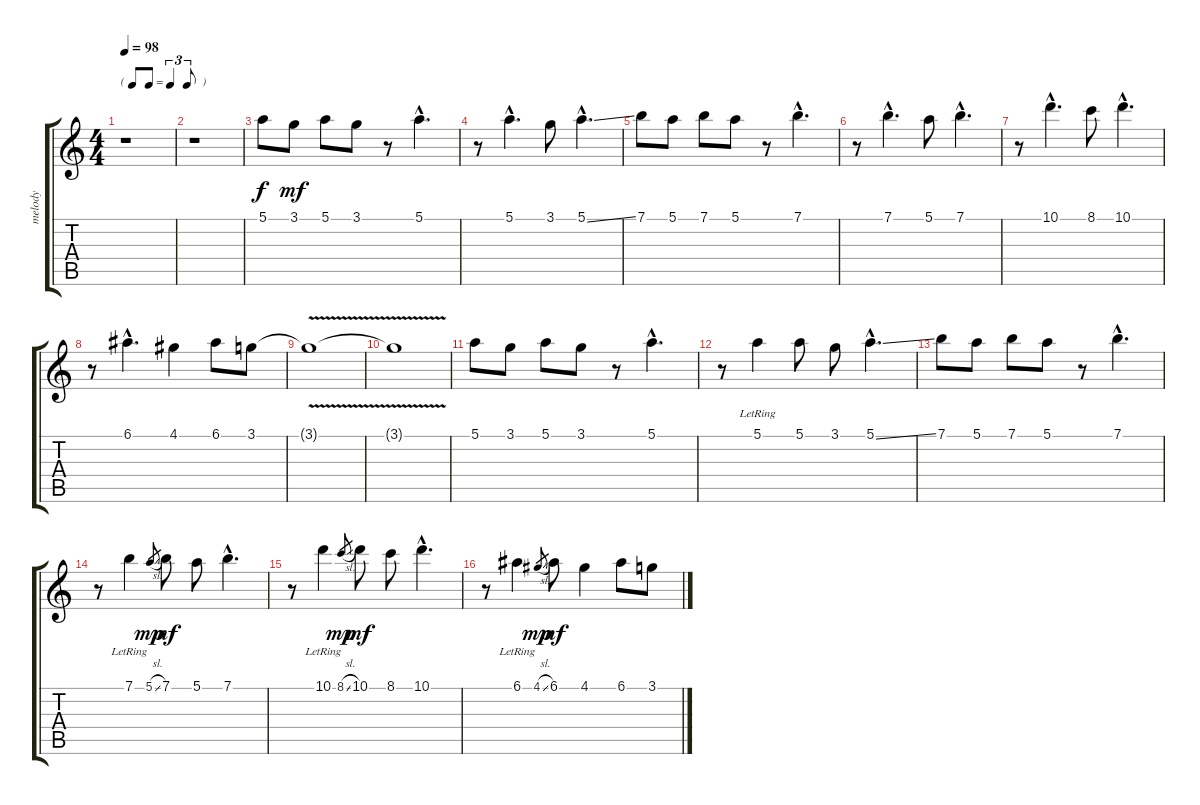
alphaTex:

\track ("melody" "melody") {instrument acousticguitarnylon}
\staff {score tabs}
\tuning (E4 B3 G3 D3 A2 E2) {hide}
\ts (4 4)
\tf triplet8th
\tempo 98
\clef g2
\ks c
r.1{dy mf} |
r.1 |
5.1.8{dy f} 3.1.8{dy mf} 5.1.8 3.1.8 r.8 5.1{hac}.4{d} |
r.8 5.1{hac}.4{d} 3.1.8 5.1{ss hac}.4{d} |
7.1.8 5.1.8 7.1.8 5.1.8 r.8 7.1{hac}.4{d} |
r.8 7.1{hac}.4{d} 5.1.8 7.1{hac}.4{d} |
r.8 10.1{hac}.4{d} 8.1.8 10.1{hac}.4{d} |
r.8 6.1{hac}.4{d} 4.1.4 6.1.8 3.1.8 |
3.1{v t}.1 |
3.1{v t}.1 |
5.1.8 3.1.8 5.1.8 3.1.8 r.8 5.1{hac}.4{d} |
r.8 5.1{lr}.4 5.1.8 3.1.8 5.1{ss hac}.4{d} |
7.1.8 5.1.8 7.1.8 5.1.8 r.8 7.1{hac}.4{d} |
r.8 7.1{lr}.4 5.1{sl}.8{gr dy mp} 7.1.8{dy mf} 5.1.8 7.1{hac}.4{d} |
r.8 10.1{lr}.4 8.1{sl}.8{gr dy mp} 10.1.8{dy mf} 8.1.8 10.1{hac}.4{d} |
r.8 6.1{lr}.4 4.1{sl}.8{gr dy mp} 6.1.8{dy mf} 4.1.4 6.1.8 3.1.8
